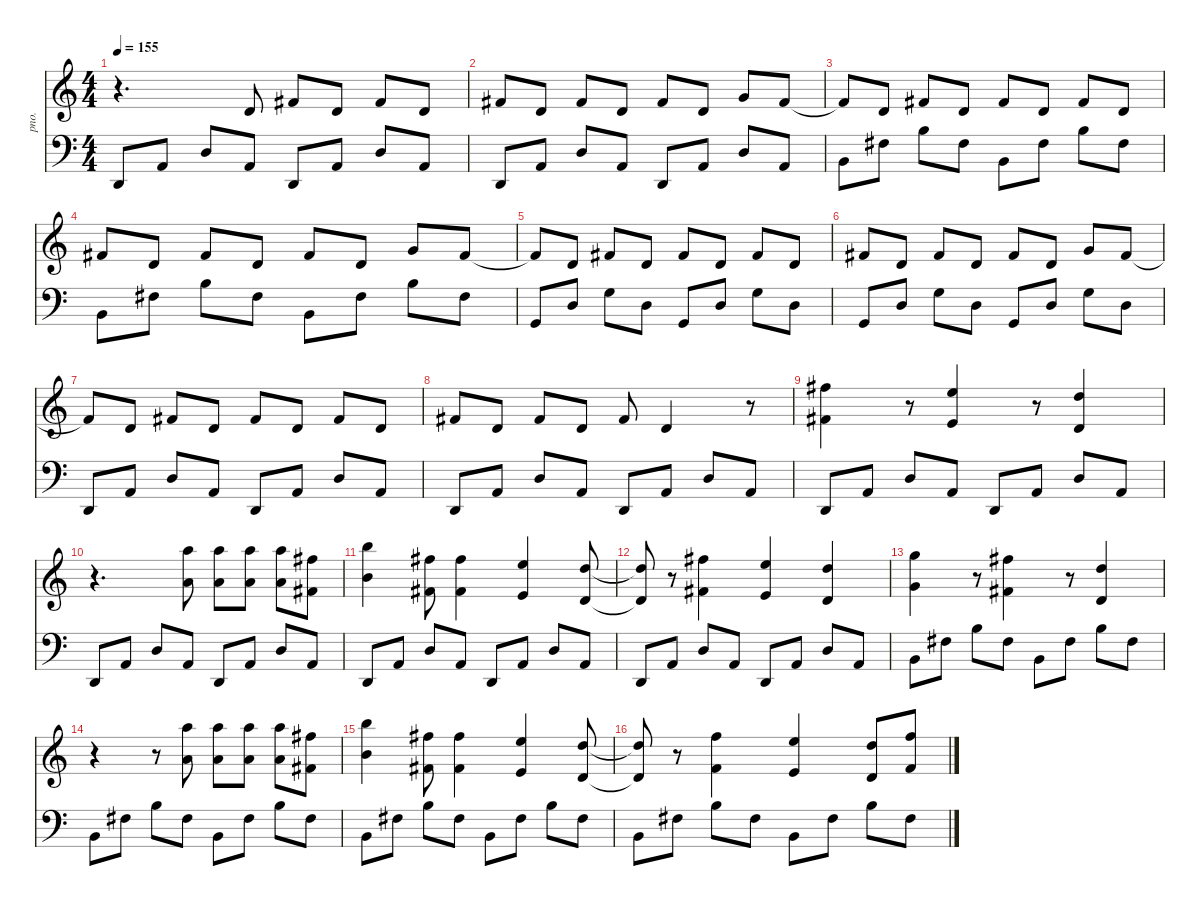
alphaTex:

\defaultSystemsLayout 4
\hideDynamics
\bracketExtendMode nobrackets
\otherSystemsTrackNameOrientation horizontal
\track ("Acoustic Piano" "pno.") {instrument acousticgrandpiano}
\staff {score}
\tuning (E4 B3 G3 D3 A2 E2)
\ts (4 4)
\tempo 155
\clef g2
\ks c
r.4{d dy mf instrument acousticgrandpiano beam Down} 3.2.8{beam Up} 2.1{acc #}.8{beam Up} 3.2.8{beam Up} 2.1{acc #}.8{beam Up} 3.2.8{beam Up} |
2.1{acc #}.8{beam Up} 3.2.8{beam Up} 2.1{acc #}.8{beam Up} 3.2.8{beam Up} 2.1{acc #}.8{beam Up} 3.2.8{beam Up} 3.1.8{beam Up} 2.1{acc #}.8{beam Up} |
2.1{t acc #}.8{beam Up} 3.2.8{beam Up} 2.1{acc #}.8{beam Up} 3.2.8{beam Up} 2.1{acc #}.8{beam Up} 3.2.8{beam Up} 2.1{acc #}.8{beam Up} 3.2.8{beam Up} |
2.1{acc #}.8{beam Up} 3.2.8{beam Up} 2.1{acc #}.8{beam Up} 3.2.8{beam Up} 2.1{acc #}.8{beam Up} 3.2.8{beam Up} 3.1.8{beam Up} 2.1{acc #}.8{beam Up} |
2.1{t acc #}.8{beam Up} 3.2.8{beam Up} 2.1{acc #}.8{beam Up} 3.2.8{beam Up} 2.1{acc #}.8{beam Up} 3.2.8{beam Up} 2.1{acc #}.8{beam Up} 3.2.8{beam Up} |
2.1{acc #}.8{beam Up} 3.2.8{beam Up} 2.1{acc #}.8{beam Up} 3.2.8{beam Up} 2.1{acc #}.8{beam Up} 3.2.8{beam Up} 3.1.8{beam Up} 2.1{acc #}.8{beam Up} |
2.1{t acc #}.8{beam Up} 3.2.8{beam Up} 2.1{acc #}.8{beam Up} 3.2.8{beam Up} 2.1{acc #}.8{beam Up} 3.2.8{beam Up} 2.1{acc #}.8{beam Up} 3.2.8{beam Up} |
2.1{acc #}.8{beam Up} 3.2.8{beam Up} 2.1{acc #}.8{beam Up} 3.2.8{beam Up} 2.1{acc #}.8{beam Up} 3.2.4{beam Up} r.8{beam Up} |
(2.1{acc #} 19.2{acc #}).4{beam Down} r.8{beam Down} (0.1 17.2).4{beam Up} r.8{beam Up} (3.2 10.1).4{beam Up} |
r.4{d beam Down} (17.1 14.3).8{beam Down} (17.1 14.3).8{beam Down} (17.1 14.3).8{beam Down} (17.1 14.3).8{beam Down} (11.3{acc #} 14.1{acc #}).8{beam Down} |
(12.2 19.1).4{beam Down} (11.3{acc #} 14.1{acc #}).8{beam Down} (11.3{acc #} 14.1{acc #}).4{beam Down} (9.3 12.1).4{beam Up} (7.3 10.1).8{beam Up} |
(7.3{t} 10.1{t}).8{beam Up} r.8{beam Up} (2.1{acc #} 19.2{acc #}).4{beam Down} (0.1 17.2).4{beam Up} (3.2 10.1).4{beam Up} |
(3.1 20.2).4{beam Down} r.8{beam Down} (2.1{acc #} 19.2{acc #}).4{beam Down} r.8{beam Down} (3.2 10.1).4{beam Up} |
r.4{beam Down} r.8{beam Down} (17.1 14.3).8{beam Down} (17.1 14.3).8{beam Down} (17.1 14.3).8{beam Down} (17.1 14.3).8{beam Down} (11.3{acc #} 14.1{acc #}).8{beam Down} |
(12.2 19.1).4{beam Down} (11.3{acc #} 14.1{acc #}).8{beam Down} (11.3{acc #} 14.1{acc #}).4{beam Down} (9.3 12.1).4{beam Up} (7.3 10.1).8{beam Up} |
(7.3{t} 10.1{t}).8{beam Up} r.8{beam Up} (10.3 13.1).4{beam Down} (0.1 17.2).4{beam Up} (3.2 10.1).8{beam Up} (13.1 10.3).8{beam Up}
\staff {score}
\tuning (G2 D2 A1 E1 B0)
\clef f4
\ottava regular
\simile none
\ks c
0.2.8{dy mf beam Up} 2.1.8{beam Up} 7.1.8{beam Up} 2.1.8{beam Up} 0.2.8{beam Up} 2.1.8{beam Up} 7.1.8{beam Up} 2.1.8{beam Up} |
0.2.8{beam Up} 2.1.8{beam Up} 7.1.8{beam Up} 2.1.8{beam Up} 0.2.8{beam Up} 2.1.8{beam Up} 7.1.8{beam Up} 2.1.8{beam Up} |
2.3.8{ot 8vb beam Down} 4.2{acc #}.8{ot 8vb beam Down} 4.1.8{ot 8vb beam Down} 4.2{acc #}.8{ot 8vb beam Down} 2.3.8{ot 8vb beam Down} 4.2{acc #}.8{ot 8vb beam Down} 4.1.8{ot 8vb beam Down} 4.2{acc #}.8{ot 8vb beam Down} |
2.3.8{ot 8vb beam Down} 4.2{acc #}.8{ot 8vb beam Down} 4.1.8{ot 8vb beam Down} 4.2{acc #}.8{ot 8vb beam Down} 2.3.8{ot 8vb beam Down} 4.2{acc #}.8{ot 8vb beam Down} 4.1.8{ot 8vb beam Down} 4.2{acc #}.8{ot 8vb beam Down} |
3.4.8{ot 8vb beam Up} 5.3.8{ot 8vb beam Up} 5.2.8{ot 8vb beam Down} 5.3.8{ot 8vb beam Down} 3.4.8{ot 8vb beam Up} 5.3.8{ot 8vb beam Up} 5.2.8{ot 8vb beam Down} 5.3.8{ot 8vb beam Down} |
3.4.8{ot 8vb beam Up} 5.3.8{ot 8vb beam Up} 5.2.8{ot 8vb beam Down} 5.3.8{ot 8vb beam Down} 3.4.8{ot 8vb beam Up} 5.3.8{ot 8vb beam Up} 5.2.8{ot 8vb beam Down} 5.3.8{ot 8vb beam Down} |
0.2.8{beam Up} 2.1.8{beam Up} 7.1.8{beam Up} 2.1.8{beam Up} 0.2.8{beam Up} 2.1.8{beam Up} 7.1.8{beam Up} 2.1.8{beam Up} |
0.2.8{beam Up} 2.1.8{beam Up} 7.1.8{beam Up} 2.1.8{beam Up} 0.2.8{beam Up} 2.1.8{beam Up} 7.1.8{beam Up} 2.1.8{beam Up} |
0.2.8{beam Up} 2.1.8{beam Up} 7.1.8{beam Up} 2.1.8{beam Up} 0.2.8{beam Up} 2.1.8{beam Up} 7.1.8{beam Up} 2.1.8{beam Up} |
0.2.8{beam Up} 2.1.8{beam Up} 7.1.8{beam Up} 2.1.8{beam Up} 0.2.8{beam Up} 2.1.8{beam Up} 7.1.8{beam Up} 2.1.8{beam Up} |
0.2.8{beam Up} 2.1.8{beam Up} 7.1.8{beam Up} 2.1.8{beam Up} 0.2.8{beam Up} 2.1.8{beam Up} 7.1.8{beam Up} 2.1.8{beam Up} |
0.2.8{beam Up} 2.1.8{beam Up} 7.1.8{beam Up} 2.1.8{beam Up} 0.2.8{beam Up} 2.1.8{beam Up} 7.1.8{beam Up} 2.1.8{beam Up} |
2.3.8{ot 8vb beam Down} 4.2{acc #}.8{ot 8vb beam Down} 4.1.8{ot 8vb beam Down} 4.2{acc #}.8{ot 8vb beam Down} 2.3.8{ot 8vb beam Down} 4.2{acc #}.8{ot 8vb beam Down} 4.1.8{ot 8vb beam Down} 4.2{acc #}.8{ot 8vb beam Down} |
2.3.8{ot 8vb beam Down} 4.2{acc #}.8{ot 8vb beam Down} 4.1.8{ot 8vb beam Down} 4.2{acc #}.8{ot 8vb beam Down} 2.3.8{ot 8vb beam Down} 4.2{acc #}.8{ot 8vb beam Down} 4.1.8{ot 8vb beam Down} 4.2{acc #}.8{ot 8vb beam Down} |
2.3.8{ot 8vb beam Down} 4.2{acc #}.8{ot 8vb beam Down} 4.1.8{ot 8vb beam Down} 4.2{acc #}.8{ot 8vb beam Down} 2.3.8{ot 8vb beam Down} 4.2{acc #}.8{ot 8vb beam Down} 4.1.8{ot 8vb beam Down} 4.2{acc #}.8{ot 8vb beam Down} |
2.3.8{ot 8vb beam Down} 4.2{acc #}.8{ot 8vb beam Down} 4.1.8{ot 8vb beam Down} 4.2{acc #}.8{ot 8vb beam Down} 2.3.8{ot 8vb beam Down} 4.2{acc #}.8{ot 8vb beam Down} 4.1.8{ot 8vb beam Down} 4.2{acc #}.8{ot 8vb beam Down}
